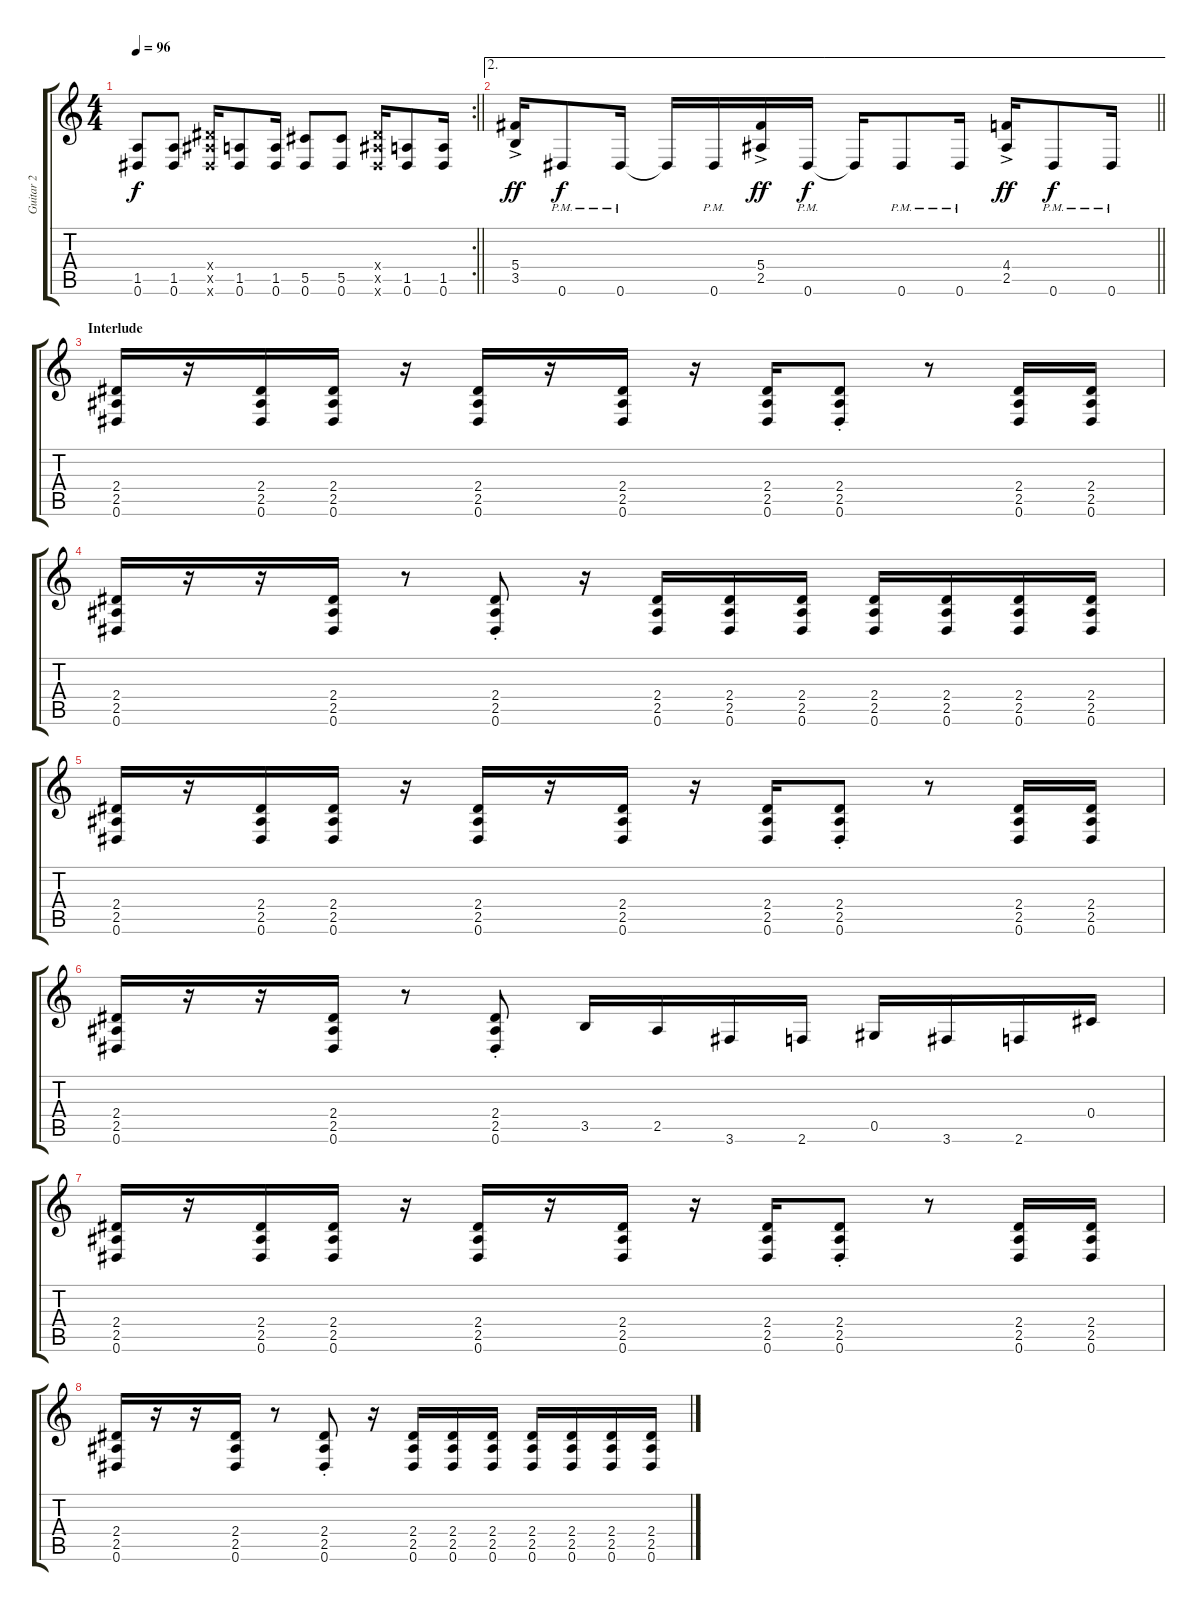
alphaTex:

\track ("Guitar 2" "Guitar 2") {instrument distortionguitar}
\staff {score tabs}
\tuning (Eb4 Bb3 Gb3 Db3 Ab2 Eb2) {hide}
\rc 2
\ts (4 4)
\tempo 96
\clef g2
\barLineRight lightlight
\ks c
(1.5 0.6).8{dy f} (1.5 0.6).8 (2.4{x} 2.5{x} 0.6{x}).16 (1.5 0.6).8 (1.5 0.6).16 (5.5 0.6).8 (5.5 0.6).8 (2.4{x} 2.5{x} 0.6{x}).16 (1.5 0.6).8 (1.5 0.6).16 |
\ae 2
\barLineRight lightlight
(5.4{ac} 3.5{ac}).16{dy ff} 0.6{pm}.8{dy f} 0.6{pm}.16 0.6{t}.16 0.6{pm}.16 (5.4{ac} 2.5{ac}).16{dy ff} 0.6{pm}.16{dy f} 0.6{t}.16 0.6{pm}.8 0.6{pm}.16 (4.4{ac} 2.5{ac}).16{dy ff} 0.6{pm}.8{dy f} 0.6{pm}.16 |
\section ("" "Interlude")
(2.4 2.5 0.6).16 r.16 (2.4 2.5 0.6).16 (2.4 2.5 0.6).16 r.16 (2.4 2.5 0.6).16 r.16 (2.4 2.5 0.6).16 r.16 (2.4 2.5 0.6).16 (2.4{st} 2.5{st} 0.6{st}).8 r.8 (2.4 2.5 0.6).16 (2.4 2.5 0.6).16 |
(2.4 2.5 0.6).16 r.16 r.16 (2.4 2.5 0.6).16 r.8 (2.4{st} 2.5{st} 0.6{st}).8 r.16 (2.4 2.5 0.6).16 (2.4 2.5 0.6).16 (2.4 2.5 0.6).16 (2.4 2.5 0.6).16 (2.4 2.5 0.6).16 (2.4 2.5 0.6).16 (2.4 2.5 0.6).16 |
(2.4 2.5 0.6).16 r.16 (2.4 2.5 0.6).16 (2.4 2.5 0.6).16 r.16 (2.4 2.5 0.6).16 r.16 (2.4 2.5 0.6).16 r.16 (2.4 2.5 0.6).16 (2.4{st} 2.5{st} 0.6{st}).8 r.8 (2.4 2.5 0.6).16 (2.4 2.5 0.6).16 |
(2.4 2.5 0.6).16 r.16 r.16 (2.4 2.5 0.6).16 r.8 (2.4{st} 2.5{st} 0.6{st}).8 3.5.16 2.5.16 3.6.16 2.6.16 0.5.16 3.6.16 2.6.16 0.4.16 |
(2.4 2.5 0.6).16 r.16 (2.4 2.5 0.6).16 (2.4 2.5 0.6).16 r.16 (2.4 2.5 0.6).16 r.16 (2.4 2.5 0.6).16 r.16 (2.4 2.5 0.6).16 (2.4{st} 2.5{st} 0.6{st}).8 r.8 (2.4 2.5 0.6).16 (2.4 2.5 0.6).16 |
(2.4 2.5 0.6).16 r.16 r.16 (2.4 2.5 0.6).16 r.8 (2.4{st} 2.5{st} 0.6{st}).8 r.16 (2.4 2.5 0.6).16 (2.4 2.5 0.6).16 (2.4 2.5 0.6).16 (2.4 2.5 0.6).16 (2.4 2.5 0.6).16 (2.4 2.5 0.6).16 (2.4 2.5 0.6).16
